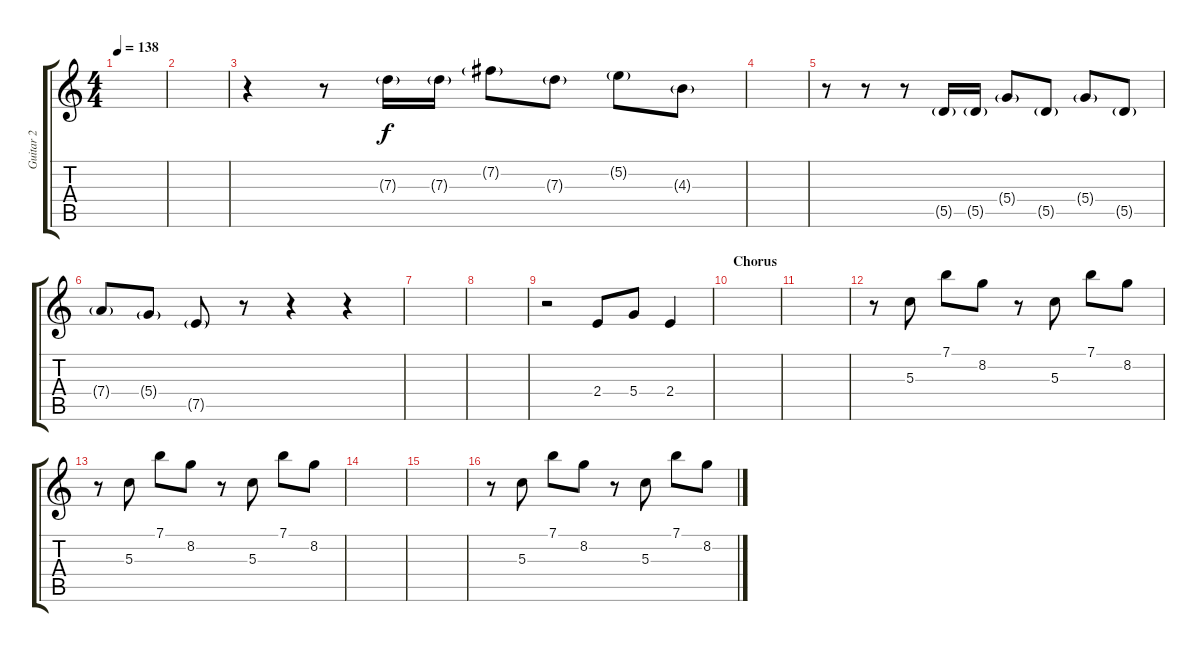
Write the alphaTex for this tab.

\track ("Guitar 2" "Guitar 2") {instrument overdrivenguitar}
\staff {score tabs}
\tuning (E4 B3 G3 D3 A2 E2) {hide}
\ts (4 4)
\tempo 138
\clef g2
\ks c
|
|
r.4 r.8 7.3{g}.16 7.3{g}.16 7.2{g}.8 7.3{g}.8 5.2{g}.8 4.3{g}.8 |
|
r.8 r.8 r.8 5.5{g}.16 5.5{g}.16 5.4{g}.8 5.5{g}.8 5.4{g}.8 5.5{g}.8 |
7.4{g}.8 5.4{g}.8 7.5{g}.8 r.8 r.4 r.4 |
|
|
r.2 2.4.8{dy f} 5.4.8 2.4.4 |
\section ("" "Chorus")
|
|
r.8 5.3.8 7.1.8 8.2.8 r.8 5.3.8 7.1.8 8.2.8 |
r.8 5.3.8 7.1.8 8.2.8 r.8 5.3.8 7.1.8 8.2.8 |
|
|
r.8 5.3.8 7.1.8 8.2.8 r.8 5.3.8 7.1.8 8.2.8
